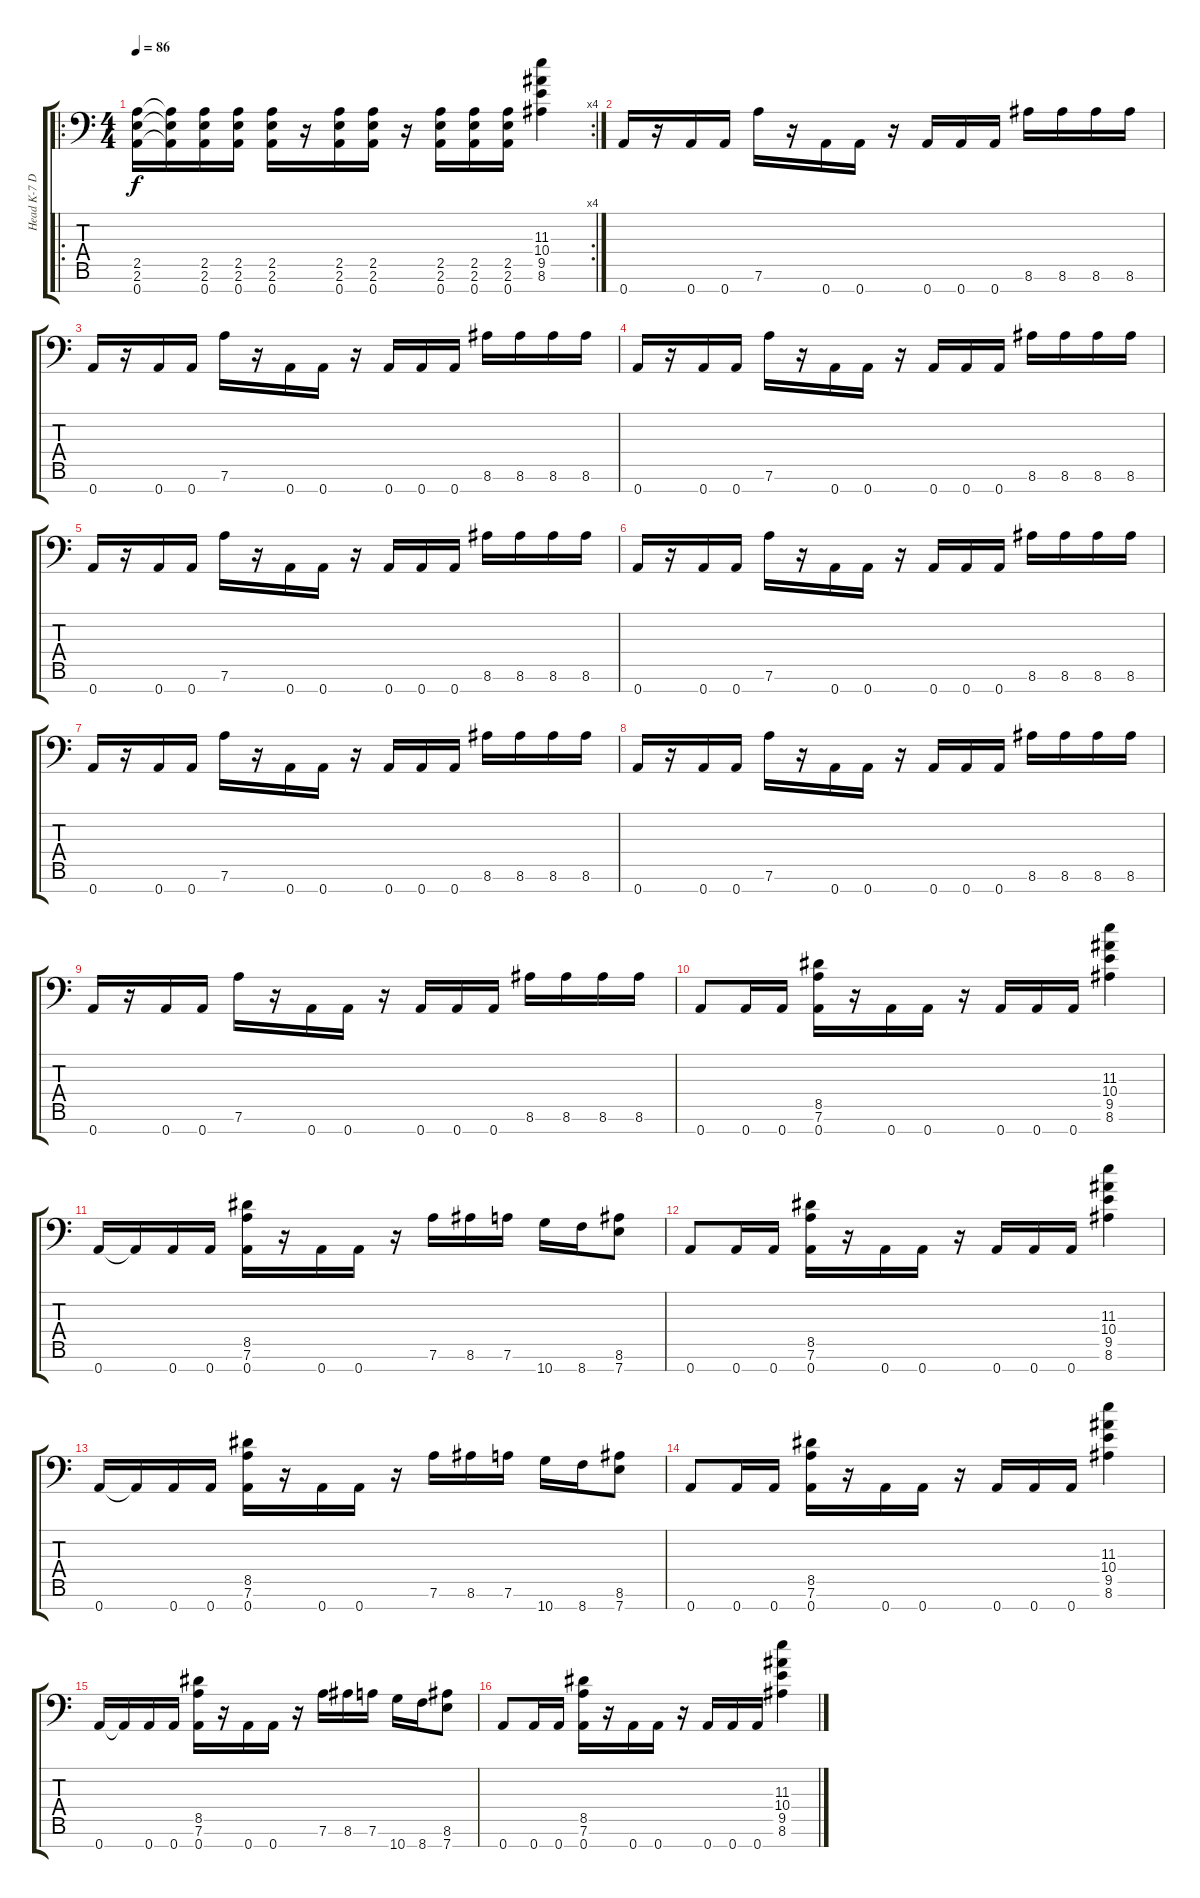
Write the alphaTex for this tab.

\track ("Head K-7 Double" "Head K-7 D") {instrument overdrivenguitar}
\staff {score tabs}
\tuning (D4 A3 F3 C3 G2 D2 A1) {hide}
\ro
\rc 4
\ts (4 4)
\tempo 86
\clef f4
\ks c
(2.5 2.6 0.7).16{dy f} (2.5{t} 2.6{t} 0.7{t}).16 (2.5 2.6 0.7).16 (2.5 2.6 0.7).16 (2.5 2.6 0.7).16 r.16 (2.5 2.6 0.7).16 (2.5 2.6 0.7).16 r.16 (2.5 2.6 0.7).16 (2.5 2.6 0.7).16 (2.5 2.6 0.7).16 (11.3 10.4 9.5 8.6).4 |
0.7.16 r.16 0.7.16 0.7.16 7.6.16 r.16 0.7.16 0.7.16 r.16 0.7.16 0.7.16 0.7.16 8.6.16 8.6.16 8.6.16 8.6.16 |
0.7.16 r.16 0.7.16 0.7.16 7.6.16 r.16 0.7.16 0.7.16 r.16 0.7.16 0.7.16 0.7.16 8.6.16 8.6.16 8.6.16 8.6.16 |
0.7.16 r.16 0.7.16 0.7.16 7.6.16 r.16 0.7.16 0.7.16 r.16 0.7.16 0.7.16 0.7.16 8.6.16 8.6.16 8.6.16 8.6.16 |
0.7.16 r.16 0.7.16 0.7.16 7.6.16 r.16 0.7.16 0.7.16 r.16 0.7.16 0.7.16 0.7.16 8.6.16 8.6.16 8.6.16 8.6.16 |
0.7.16 r.16 0.7.16 0.7.16 7.6.16 r.16 0.7.16 0.7.16 r.16 0.7.16 0.7.16 0.7.16 8.6.16 8.6.16 8.6.16 8.6.16 |
0.7.16 r.16 0.7.16 0.7.16 7.6.16 r.16 0.7.16 0.7.16 r.16 0.7.16 0.7.16 0.7.16 8.6.16 8.6.16 8.6.16 8.6.16 |
0.7.16 r.16 0.7.16 0.7.16 7.6.16 r.16 0.7.16 0.7.16 r.16 0.7.16 0.7.16 0.7.16 8.6.16 8.6.16 8.6.16 8.6.16 |
0.7.16 r.16 0.7.16 0.7.16 7.6.16 r.16 0.7.16 0.7.16 r.16 0.7.16 0.7.16 0.7.16 8.6.16 8.6.16 8.6.16 8.6.16 |
0.7.8 0.7.16 0.7.16 (8.5 7.6 0.7).16 r.16 0.7.16 0.7.16 r.16 0.7.16 0.7.16 0.7.16 (11.3 10.4 9.5 8.6).4 |
0.7.16 0.7{t}.16 0.7.16 0.7.16 (8.5 7.6 0.7).16 r.16 0.7.16 0.7.16 r.16 7.6.16 8.6.16 7.6.16 10.7.16 8.7.16 (8.6 7.7).8 |
0.7.8 0.7.16 0.7.16 (8.5 7.6 0.7).16 r.16 0.7.16 0.7.16 r.16 0.7.16 0.7.16 0.7.16 (11.3 10.4 9.5 8.6).4 |
0.7.16 0.7{t}.16 0.7.16 0.7.16 (8.5 7.6 0.7).16 r.16 0.7.16 0.7.16 r.16 7.6.16 8.6.16 7.6.16 10.7.16 8.7.16 (8.6 7.7).8 |
0.7.8 0.7.16 0.7.16 (8.5 7.6 0.7).16 r.16 0.7.16 0.7.16 r.16 0.7.16 0.7.16 0.7.16 (11.3 10.4 9.5 8.6).4 |
0.7.16 0.7{t}.16 0.7.16 0.7.16 (8.5 7.6 0.7).16 r.16 0.7.16 0.7.16 r.16 7.6.16 8.6.16 7.6.16 10.7.16 8.7.16 (8.6 7.7).8 |
0.7.8 0.7.16 0.7.16 (8.5 7.6 0.7).16 r.16 0.7.16 0.7.16 r.16 0.7.16 0.7.16 0.7.16 (11.3 10.4 9.5 8.6).4
